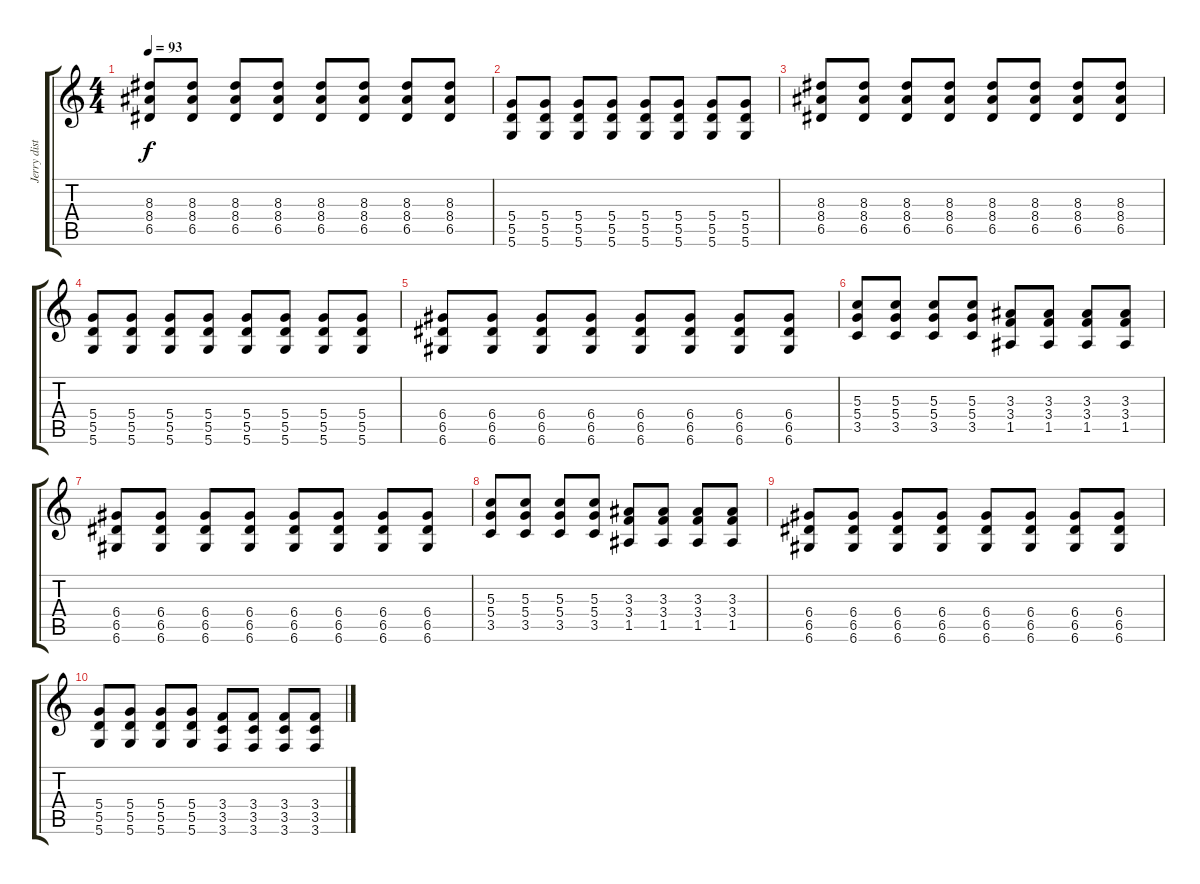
\track ("Jerry distortion" "Jerry dist") {instrument distortionguitar}
\staff {score tabs}
\tuning (E4 B3 G3 D3 A2 D2) {hide}
\ts (4 4)
\tempo 93
\clef g2
\ks c
(8.3 8.4 6.5).8{dy f} (8.3 8.4 6.5).8 (8.3 8.4 6.5).8 (8.3 8.4 6.5).8 (8.3 8.4 6.5).8 (8.3 8.4 6.5).8 (8.3 8.4 6.5).8 (8.3 8.4 6.5).8 |
(5.4 5.5 5.6).8 (5.4 5.5 5.6).8 (5.4 5.5 5.6).8 (5.4 5.5 5.6).8 (5.4 5.5 5.6).8 (5.4 5.5 5.6).8 (5.4 5.5 5.6).8 (5.4 5.5 5.6).8 |
(8.3 8.4 6.5).8 (8.3 8.4 6.5).8 (8.3 8.4 6.5).8 (8.3 8.4 6.5).8 (8.3 8.4 6.5).8 (8.3 8.4 6.5).8 (8.3 8.4 6.5).8 (8.3 8.4 6.5).8 |
(5.4 5.5 5.6).8 (5.4 5.5 5.6).8 (5.4 5.5 5.6).8 (5.4 5.5 5.6).8 (5.4 5.5 5.6).8 (5.4 5.5 5.6).8 (5.4 5.5 5.6).8 (5.4 5.5 5.6).8 |
(6.4 6.5 6.6).8 (6.4 6.5 6.6).8 (6.4 6.5 6.6).8 (6.4 6.5 6.6).8 (6.4 6.5 6.6).8 (6.4 6.5 6.6).8 (6.4 6.5 6.6).8 (6.4 6.5 6.6).8 |
(5.3 5.4 3.5).8 (5.3 5.4 3.5).8 (5.3 5.4 3.5).8 (5.3 5.4 3.5).8 (3.3 3.4 1.5).8 (3.3 3.4 1.5).8 (3.3 3.4 1.5).8 (3.3 3.4 1.5).8 |
(6.4 6.5 6.6).8 (6.4 6.5 6.6).8 (6.4 6.5 6.6).8 (6.4 6.5 6.6).8 (6.4 6.5 6.6).8 (6.4 6.5 6.6).8 (6.4 6.5 6.6).8 (6.4 6.5 6.6).8 |
(5.3 5.4 3.5).8 (5.3 5.4 3.5).8 (5.3 5.4 3.5).8 (5.3 5.4 3.5).8 (3.3 3.4 1.5).8 (3.3 3.4 1.5).8 (3.3 3.4 1.5).8 (3.3 3.4 1.5).8 |
(6.4 6.5 6.6).8 (6.4 6.5 6.6).8 (6.4 6.5 6.6).8 (6.4 6.5 6.6).8 (6.4 6.5 6.6).8 (6.4 6.5 6.6).8 (6.4 6.5 6.6).8 (6.4 6.5 6.6).8 |
(5.4 5.5 5.6).8 (5.4 5.5 5.6).8 (5.4 5.5 5.6).8 (5.4 5.5 5.6).8 (3.4 3.5 3.6).8 (3.4 3.5 3.6).8 (3.4 3.5 3.6).8 (3.4 3.5 3.6).8
